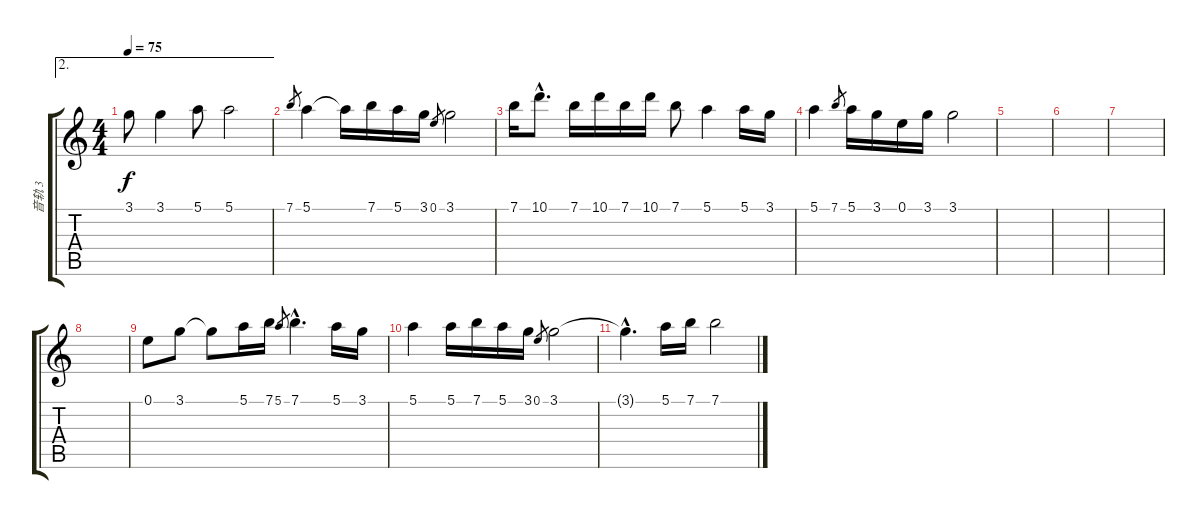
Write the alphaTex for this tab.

\track ("音轨 3" "音轨 3") {instrument acousticguitarnylon}
\staff {score tabs}
\tuning (E4 B3 G3 D3 A2 E2) {hide}
\ae 2
\ts (4 4)
\tempo 75
\clef g2
\ks c
3.1.8{dy f} 3.1.4 5.1.8 5.1.2 |
7.1.8{gr} 5.1.4 5.1{t}.16 7.1.16 5.1.16 3.1.16 0.1.8{gr} 3.1.2 |
7.1.16 10.1{hac}.8{d} 7.1.16 10.1.16 7.1.16 10.1.16 7.1.8 5.1.4 5.1.16 3.1.16 |
5.1.4 7.1.8{gr} 5.1.16 3.1.16 0.1.16 3.1.16 3.1.2 |
|
|
|
|
0.1.8 3.1.8 3.1{t}.8 5.1.16 7.1.16 5.1.8{gr} 7.1{hac}.4{d} 5.1.16 3.1.16 |
5.1.4 5.1.16 7.1.16 5.1.16 3.1.16 0.1.8{gr} 3.1.2 |
3.1{hac t}.4{d} 5.1.16 7.1.16 7.1.2
